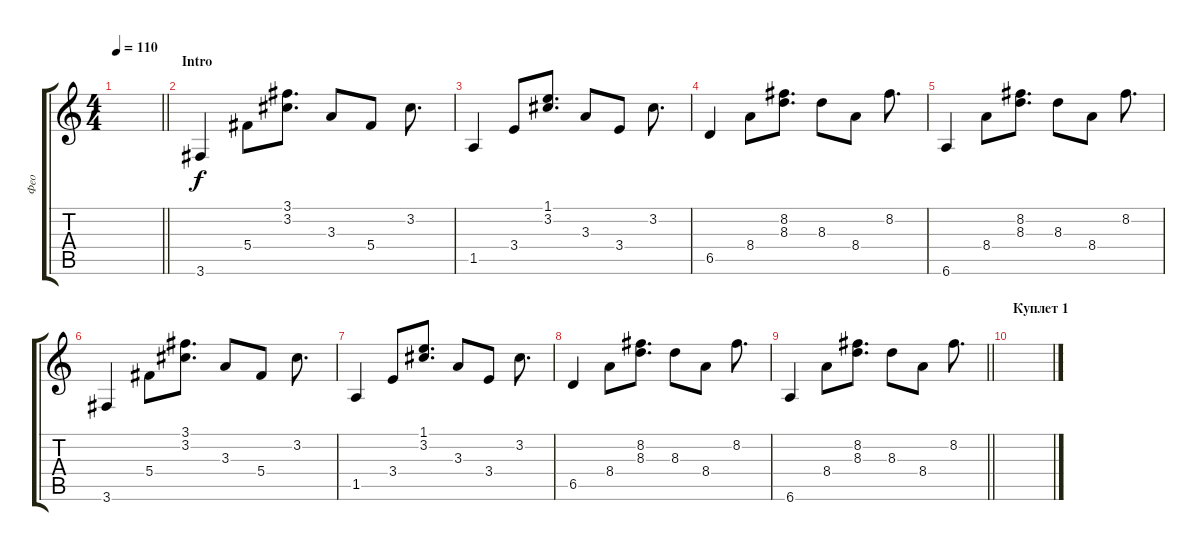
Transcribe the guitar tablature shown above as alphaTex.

\track ("Фео" "Фео") {instrument electricguitarjazz}
\staff {score tabs}
\tuning (Eb4 Bb3 Gb3 Db3 Ab2 Eb2) {hide}
\ts (4 4)
\tempo 110
\clef g2
\barLineRight lightlight
\ks c
|
\section ("" "Intro")
3.6.4 5.4.8 (3.1 3.2).8{d} 3.3.8 5.4.8 3.2.8{d} |
1.5.4 3.4.8 (1.1 3.2).8{d} 3.3.8 3.4.8 3.2.8{d} |
6.5.4 8.4.8 (8.2 8.3).8{d} 8.3.8 8.4.8 8.2.8{d} |
6.6.4 8.4.8 (8.2 8.3).8{d} 8.3.8 8.4.8 8.2.8{d} |
3.6.4 5.4.8 (3.1 3.2).8{d} 3.3.8 5.4.8 3.2.8{d} |
1.5.4 3.4.8 (1.1 3.2).8{d} 3.3.8 3.4.8 3.2.8{d} |
6.5.4 8.4.8 (8.2 8.3).8{d} 8.3.8 8.4.8 8.2.8{d} |
\barLineRight lightlight
6.6.4 8.4.8 (8.2 8.3).8{d} 8.3.8 8.4.8 8.2.8{d} |
\section ("" "Куплет 1")
